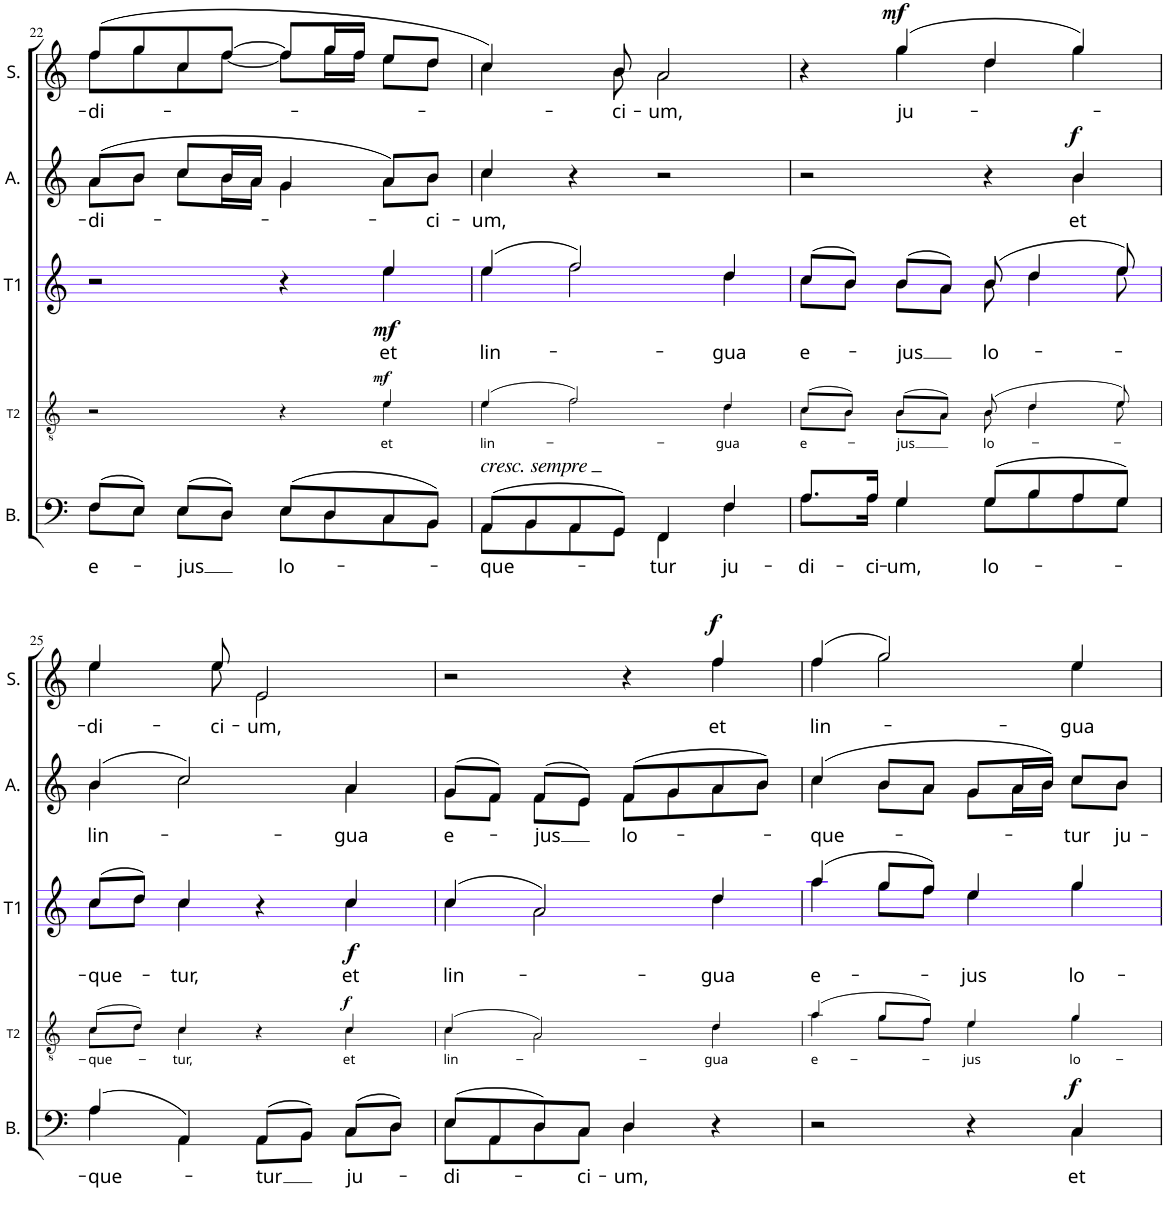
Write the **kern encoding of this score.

**kern	**text	**dynam	**kern	**text	**dynam	**kern	**text	**dynam	**kern	**text	**dynam	**kern	**text	**dynam
*part5	*part5	*part5	*part4	*part4	*part4	*part3	*part3	*part3	*part2	*part2	*part2	*part1	*part1	*part1
*staff5	*staff5	*staff5	*staff4	*staff4	*staff4	*staff3	*staff3	*staff3	*staff2	*staff2	*staff2	*staff1	*staff1	*staff1
*I"Basse	*	*	*I"Ténor 2	*	*	*I"Ténor 1	*	*	*I"Alto	*	*	*I"Soprano	*	*
*I'B.	*	*	*I'T2	*	*	*I'T1	*	*	*I'A.	*	*	*I'S.	*	*
!!LO:PB:g=z
*clefF4	*	*	*clefGv2	*	*	*clefG2	*	*	*clefG2	*	*	*clefG2	*	*
*k[]	*	*	*k[]	*	*	*k[]	*	*	*k[]	*	*	*k[]	*	*
*M2/2	*	*	*M2/2	*	*	*M2/2	*	*	*M2/2	*	*	*M2/2	*	*
*met(c|)	*	*	*met(c|)	*	*	*met(c|)	*	*	*met(c|)	*	*	*met(c|)	*	*
=22	=22	=22	=22	=22	=22	=22	=22	=22	=22	=22	=22	=22	=22	=22
!	!LO:LY:b	!	!	!	!	!	!	!	!	!LO:LY:b	!	!	!LO:LY:b	!
*^	*	*	*^	*	*	*^	*	*	*^	*	*	*^	*	*
(8F/L	8F\L	e-	.	2r	2ryy	.	.	2r	2ryy	.	.	(8a/L	8a\L	-di-	.	(8ff/L	8ff\L	-di-	.
8E/J)	8E\J	.	.	.	.	.	.	.	.	.	.	8b/J	8b\J	.	.	8gg/	8gg\	.	.
!	!	!LO:LY:b	!	!	!	!	!	!	!	!	!	!	!	!	!	!	!	!	!
(8E/L	8E\L	-jus	.	.	.	.	.	.	.	.	.	8cc/L	8cc\L	.	.	8cc/	8cc\	.	.
8D/J)	8D\J	.	.	.	.	.	.	.	.	.	.	16b/L	16b\L	.	.	[8ff/J	[8ff\J	.	.
.	.	.	.	.	.	.	.	.	.	.	.	16a/JJ	16a\JJ	.	.	.	.	.	.
!	!	!LO:LY:b	!	!	!	!	!	!	!	!	!	!	!	!	!	!	!	!	!
(8E/L	8E\L	lo-	.	4r	4ryy	.	.	4r	4ryy	.	.	4g/	4g\	.	.	8ff/L]	8ff\L]	.	.
8D/	8D\	.	.	.	.	.	.	.	.	.	.	.	.	.	.	16gg/L	16gg\L	.	.
.	.	.	.	.	.	.	.	.	.	.	.	.	.	.	.	16ff/JJ	16ff\JJ	.	.
!	!	!	!	!	!	!LO:LY:b	!LO:DY:a	!	!	!LO:LY:b	!LO:DY:b	!	!	!	!	!	!	!	!
8C/	8C\	.	.	4e/	4e\	et	mf	4ee/	4ee\	et	mf	8a/L)	8a\L	.	.	8ee/L	8ee\L	.	.
!	!	!	!	!	!	!	!	!	!	!	!	!	!	!LO:LY:b	!	!	!	!	!
8BB/J)	8BB\J	.	.	.	.	.	.	.	.	.	.	8b/J	8b\J	-ci-	.	8dd/J	8dd\J	.	.
=23	=23	=23	=23	=23	=23	=23	=23	=23	=23	=23	=23	=23	=23	=23	=23	=23	=23	=23	=23
!LO:TX:a:i:t=cresc. sempre	!	!	!	!	!	!	!	!	!	!	!	!	!	!	!	!	!	!	!
!	!	!LO:LY:b	!	!	!	!LO:LY:b	!	!	!	!LO:LY:b	!	!	!	!LO:LY:b	!	!	!	!	!
(8AA/L	8AA\L	-que-	.	(4e/	4e\	lin-	.	(4ee/	4ee\	lin-	.	4cc/	4cc\	-um,	.	4.cc/)	4.cc\	.	.
8BB/	8BB\	.	.	.	.	.	.	.	.	.	.	.	.	.	.	.	.	.	.
8AA/	8AA\	.	.	2f/)	2f\	.	.	2ff/)	2ff\	.	.	4r	4ryy	.	.	.	.	.	.
!	!	!	!	!	!	!	!	!	!	!	!	!	!	!	!	!	!	!LO:LY:b	!
8GG/J)	8GG\J	.	.	.	.	.	.	.	.	.	.	.	.	.	.	8b/	8b\	-ci-	.
!	!	!LO:LY:b	!	!	!	!	!	!	!	!	!	!	!	!	!	!	!	!LO:LY:b	!
4FF/	4FF\	-tur	.	.	.	.	.	.	.	.	.	2r	2ryy	.	.	2a/	2a\	-um,	.
!	!	!LO:LY:b	!	!	!	!LO:LY:b	!	!	!	!LO:LY:b	!	!	!	!	!	!	!	!	!
4F/	4F\	ju-	.	4d/	4d\	-gua	.	4dd/	4dd\	-gua	.	.	.	.	.	.	.	.	.
=24	=24	=24	=24	=24	=24	=24	=24	=24	=24	=24	=24	=24	=24	=24	=24	=24	=24	=24	=24
!	!	!LO:LY:b	!	!	!	!LO:LY:b	!	!	!	!LO:LY:b	!	!	!	!	!	!	!	!	!
8.A/L	8.A\L	-di-	.	(8c/L	8c\L	e-	.	(8cc/L	8cc\L	e-	.	2r	2ryy	.	.	4r	4ryy	.	.
.	.	.	.	8B/J)	8B\J	.	.	8b/J)	8b\J	.	.	.	.	.	.	.	.	.	.
!	!	!LO:LY:b	!	!	!	!	!	!	!	!	!	!	!	!	!	!	!	!	!
16A/Jk	16A\Jk	-ci-	.	.	.	.	.	.	.	.	.	.	.	.	.	.	.	.	.
!	!	!LO:LY:b	!	!	!	!LO:LY:b	!	!	!	!LO:LY:b	!	!	!	!	!	!	!	!LO:LY:b	!LO:DY:a
4G/	4G\	-um,	.	(8B/L	8B\L	-jus	.	(8b/L	8b\L	-jus	.	.	.	.	.	(4gg/	4gg\	ju-	mf
.	.	.	.	8A/J)	8A\J	.	.	8a/J)	8a\J	.	.	.	.	.	.	.	.	.	.
!	!	!LO:LY:b	!	!	!	!LO:LY:b	!	!	!	!LO:LY:b	!	!	!	!	!	!	!	!	!
(8G/L	8G\L	lo-	.	(8B/	8B\	lo-	.	(8b/	8b\	lo-	.	4r	4ryy	.	.	4dd/	4dd\	.	.
8B/	8B\	.	.	4d/	4d\	.	.	4dd/	4dd\	.	.	.	.	.	.	.	.	.	.
!	!	!	!	!	!	!	!	!	!	!	!	!	!	!LO:LY:b	!LO:DY:a	!	!	!	!
8A/	8A\	.	.	.	.	.	.	.	.	.	.	4b/	4b\	et	f	4gg/)	4gg\	.	.
8G/J)	8G\J	.	.	8e/)	8e\	.	.	8ee/)	8ee\	.	.	.	.	.	.	.	.	.	.
!!LO:LB:g=z	!!
=25	=25	=25	=25	=25	=25	=25	=25	=25	=25	=25	=25	=25	=25	=25	=25	=25	=25	=25	=25
!	!	!LO:LY:b	!	!	!	!LO:LY:b	!	!	!	!LO:LY:b	!	!	!	!LO:LY:b	!	!	!	!LO:LY:b	!
(4A/	4A\	-que-	.	(8c/L	8c\L	-que-	.	(8cc/L	8cc\L	-que-	.	(4b/	4b\	lin-	.	4.ee/	4.ee\	-di-	.
.	.	.	.	8d/J)	8d\J	.	.	8dd/J)	8dd\J	.	.	.	.	.	.	.	.	.	.
!	!	!	!	!	!	!LO:LY:b	!	!	!	!LO:LY:b	!	!	!	!	!	!	!	!	!
4AA/)	4AA\	.	.	4c/	4c\	-tur,	.	4cc/	4cc\	-tur,	.	2cc/)	2cc\	.	.	.	.	.	.
!	!	!	!	!	!	!	!	!	!	!	!	!	!	!	!	!	!	!LO:LY:b	!
.	.	.	.	.	.	.	.	.	.	.	.	.	.	.	.	8ee/	8ee\	-ci-	.
!	!	!LO:LY:b	!	!	!	!	!	!	!	!	!	!	!	!	!	!	!	!LO:LY:b	!
(8AA/L	8AA\L	-tur	.	4r	4ryy	.	.	4r	4ryy	.	.	.	.	.	.	2e/	2e\	-um,	.
8BB/J)	8BB\J	.	.	.	.	.	.	.	.	.	.	.	.	.	.	.	.	.	.
!	!	!LO:LY:b	!	!	!	!LO:LY:b	!LO:DY:a	!	!	!LO:LY:b	!LO:DY:b	!	!	!LO:LY:b	!	!	!	!	!
(8C/L	8C\L	ju-	.	4c/	4c\	et	f	4cc/	4cc\	et	f	4a/	4a\	-gua	.	.	.	.	.
8D/J)	8D\J	.	.	.	.	.	.	.	.	.	.	.	.	.	.	.	.	.	.
=26	=26	=26	=26	=26	=26	=26	=26	=26	=26	=26	=26	=26	=26	=26	=26	=26	=26	=26	=26
!	!	!LO:LY:b	!	!	!	!LO:LY:b	!	!	!	!LO:LY:b	!	!	!	!LO:LY:b	!	!	!	!	!
(8E/L	8E\L	-di-	.	(4c/	4c\	lin-	.	(4cc/	4cc\	lin-	.	(8g/L	8g\L	e-	.	2r	2ryy	.	.
8AA/	8AA\	.	.	.	.	.	.	.	.	.	.	8f/J)	8f\J	.	.	.	.	.	.
!	!	!	!	!	!	!	!	!	!	!	!	!	!	!LO:LY:b	!	!	!	!	!
8D/)	8D\	.	.	2A/)	2A\	.	.	2a/)	2a\	.	.	(8f/L	8f\L	-jus	.	.	.	.	.
!	!	!LO:LY:b	!	!	!	!	!	!	!	!	!	!	!	!	!	!	!	!	!
8C/J	8C\J	-ci-	.	.	.	.	.	.	.	.	.	8e/J)	8e\J	.	.	.	.	.	.
!	!	!LO:LY:b	!	!	!	!	!	!	!	!	!	!	!	!LO:LY:b	!	!	!	!	!
4D/	4D\	-um,	.	.	.	.	.	.	.	.	.	(8f/L	8f\L	lo-	.	4r	4ryy	.	.
.	.	.	.	.	.	.	.	.	.	.	.	8g/	8g\	.	.	.	.	.	.
!	!	!	!	!	!	!LO:LY:b	!	!	!	!LO:LY:b	!	!	!	!	!	!	!	!LO:LY:b	!LO:DY:a
4r	4ryy	.	.	4d/	4d\	-gua	.	4dd/	4dd\	-gua	.	8a/	8a\	.	.	4ff/	4ff\	et	f
.	.	.	.	.	.	.	.	.	.	.	.	8b/J)	8b\J	.	.	.	.	.	.
=27	=27	=27	=27	=27	=27	=27	=27	=27	=27	=27	=27	=27	=27	=27	=27	=27	=27	=27	=27
!	!	!	!	!	!	!LO:LY:b	!	!	!	!LO:LY:b	!	!	!	!LO:LY:b	!	!	!	!LO:LY:b	!
2r	2ryy	.	.	(4a/	4a\	e-	.	(4aa/	4aa\	e-	.	(4cc/	4cc\	-que-	.	(4ff/	4ff\	lin-	.
.	.	.	.	8g/L	8g\L	.	.	8gg/L	8gg\L	.	.	8b/L	8b\L	.	.	2gg/)	2gg\	.	.
.	.	.	.	8f/J)	8f\J	.	.	8ff/J)	8ff\J	.	.	8a/J	8a\J	.	.	.	.	.	.
!	!	!	!	!	!	!LO:LY:b	!	!	!	!LO:LY:b	!	!	!	!	!	!	!	!	!
4r	4ryy	.	.	4e/	4e\	-jus	.	4ee/	4ee\	-jus	.	8g/L	8g\L	.	.	.	.	.	.
.	.	.	.	.	.	.	.	.	.	.	.	16a/L	16a\L	.	.	.	.	.	.
.	.	.	.	.	.	.	.	.	.	.	.	16b/JJ)	16b\JJ	.	.	.	.	.	.
!	!	!LO:LY:b	!LO:DY:a	!	!	!LO:LY:b	!	!	!	!LO:LY:b	!	!	!	!LO:LY:b	!	!	!	!LO:LY:b	!
4C/	4C\	et	f	4g/	4g\	lo-	.	4gg/	4gg\	lo-	.	8cc/L	8cc\L	-tur	.	4ee/	4ee\	-gua	.
!	!	!	!	!	!	!	!	!	!	!	!	!	!	!LO:LY:b	!	!	!	!	!
.	.	.	.	.	.	.	.	.	.	.	.	8b/J	8b\J	ju-	.	.	.	.	.
*v	*v	*	*	*	*	*	*	*v	*v	*	*	*v	*v	*	*	*v	*v	*	*
*	*	*	*v	*v	*	*	*	*	*	*	*	*	*	*	*
=	=	=	=	=	=	=	=	=	=	=	=	=	=	=
*-	*-	*-	*-	*-	*-	*-	*-	*-	*-	*-	*-	*-	*-	*-
